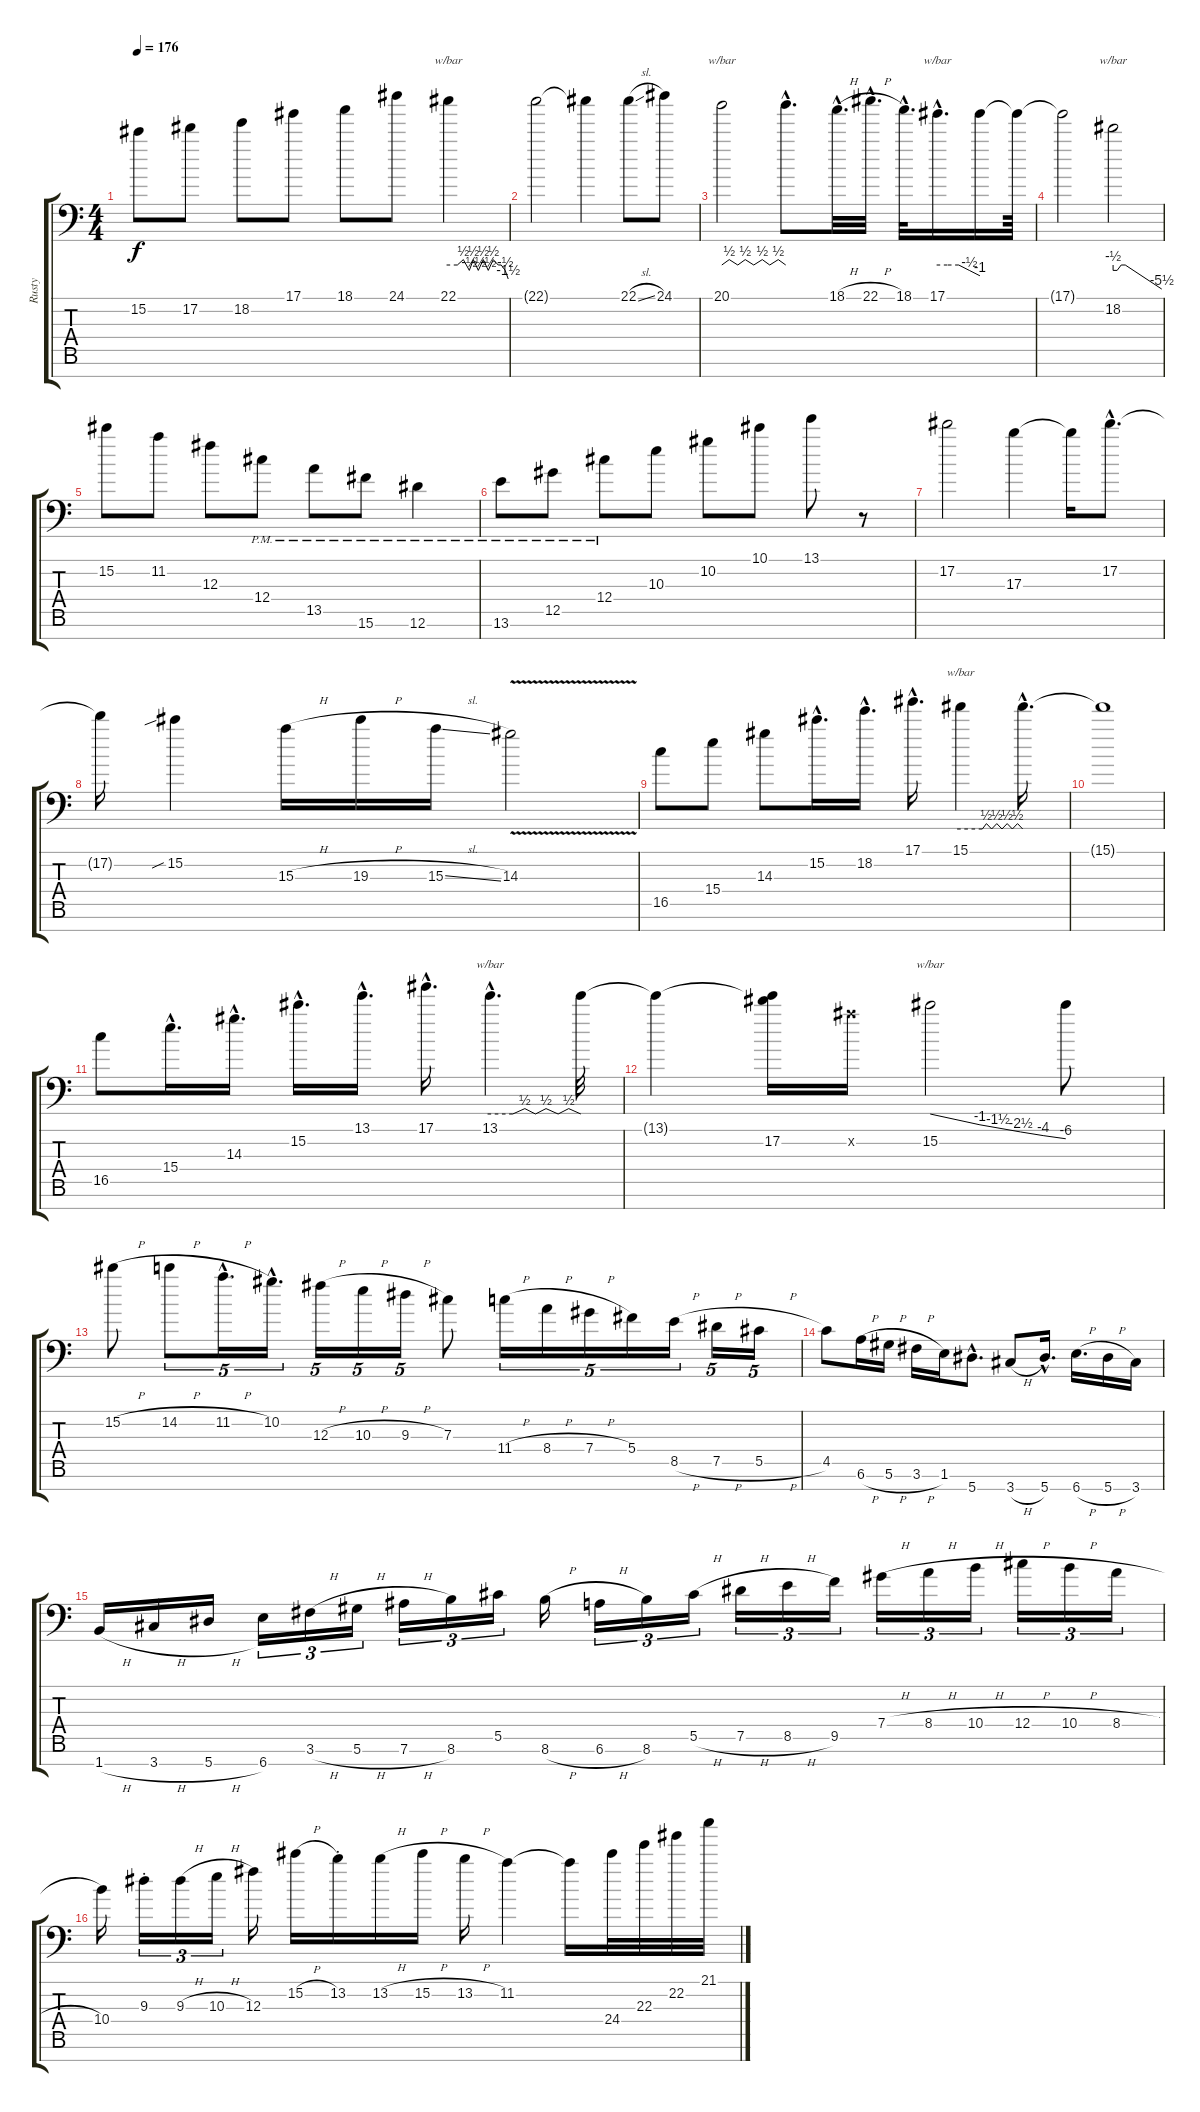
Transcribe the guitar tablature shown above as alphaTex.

\track ("Rusty" "Rusty") {instrument distortionguitar}
\staff {score tabs}
\tuning (Eb4 Bb3 Gb3 Db3 Ab2 Eb2 Bb1) {hide}
\ts (4 4)
\tempo 176
\clef f4
\ks c
15.2.8{dy f} 17.2.8 18.2.8 17.1.8 18.1.8 24.1.8 22.1.4{tbe (custom default 0 0 9 0 15 2 21 -2 25 2 30 -2 35 2 40 -2 45 2 50 0 53 0 57 -2 60 -6)} |
22.1{t}.2 22.1{t}.4 22.1{sl}.8 24.1.8 |
20.1.2{tbe (custom default 0 0 7 2 15 0 22 2 30 0 38 2 45 0 53 2 60 0)} 20.1{hac t}.8{d} 18.1{h hac}.32{d} 22.1{h hac}.32{d} 18.1{hac}.32{d} 17.1{hac}.16{d tbe (custom default 0 0 14 0 30 0 45 -2 60 -4)} 17.1{t}.16 17.1{t}.64 |
17.1{t}.2 18.2.2{tbe (custom default 0 -2 5 -2 10 0 15 0 60 -22)} |
15.2.8 11.2.8 12.3.8 12.4{pm}.8 13.5{pm}.8 15.6{pm}.8 12.6{pm}.4 |
13.6{pm}.8 12.5{pm}.8 12.4{pm}.8 10.3.8 10.2.8 10.1.8 13.1.8 r.8 |
17.2.2 17.3.4 17.3{t}.16 17.2{hac}.8{d} |
17.2{t}.16 15.2{sib}.4 15.3{h}.16 19.3{h}.16 15.3{sl}.16 14.3{v}.2 |
16.5.8 15.4.8 14.3.8 15.2{hac}.16{d} 18.2{hac}.16{d} 17.1{hac}.16{d} 15.1.4{tbe (custom default 0 0 21 0 25 2 30 0 35 2 40 0 45 2 50 0 55 2 60 0)} 15.1{hac t}.16{d} |
15.1{t}.1 |
16.5.8 15.4{hac}.16{d} 14.3{hac}.16{d} 15.2{hac}.16{d} 13.1{hac}.16{d} 17.1{hac}.16{d} 13.1{hac}.4{d tbe (custom default 0 0 15 0 23 2 30 0 37 2 45 0 52 2 60 0)} 13.1{t}.32 |
13.1{t}.4 (13.1{t} 17.2).16 12.2{x}.16 15.2.2{tbe (custom default 0 0 22 -4 30 -6 40 -10 50 -16 60 -24)} 15.2{t}.8 |
15.2{h}.8 14.2{h}.8{tu (5 4)} 11.2{h hac}.16{d tu (5 4)} 10.2{hac}.16{d tu (5 4)} 12.3{h}.16{tu (5 4)} 10.3{h}.16{tu (5 4)} 9.3{h}.16{tu (5 4)} 7.3.8 11.4{h}.16{tu (5 4)} 8.4{h}.16{tu (5 4)} 7.4{h}.16{tu (5 4)} 5.4.16{tu (5 4)} 8.5{h}.16{tu (5 4)} 7.5{h}.16{tu (5 4)} 5.5{h}.16{tu (5 4)} |
4.5.8 6.6{h}.16 5.6{h}.16 3.6{h}.16 1.6.16 5.7{hac}.8{d} 3.7{h}.8 5.7{hac}.16{d} 6.7{h}.16{d} 5.7{h}.16 3.7.16 |
1.7{h}.16 3.7{h}.16 5.7{h}.16 6.7.16{tu (3 2)} 3.6{h}.16{tu (3 2)} 5.6{h}.16{tu (3 2)} 7.6{h}.16{tu (3 2)} 8.6.16{tu (3 2)} 5.5.16{tu (3 2)} 8.6{h}.16 6.6{h}.16{tu (3 2)} 8.6.16{tu (3 2)} 5.5{h}.16{tu (3 2)} 7.5{h}.16{tu (3 2)} 8.5{h}.16{tu (3 2)} 9.5.16{tu (3 2)} 7.4{h}.16{tu (3 2)} 8.4{h}.16{tu (3 2)} 10.4{h}.16{tu (3 2)} 12.4{h}.16{tu (3 2)} 10.4{h}.16{tu (3 2)} 8.4{h}.16{tu (3 2)} |
10.4.16 9.3{st}.16{tu (3 2)} 9.3{h}.16{tu (3 2)} 10.3{h}.16{tu (3 2)} 12.3.16 15.2{h}.16 13.2{st}.16 13.2{h}.16 15.2{h}.16 13.2{h}.16 11.2.4 11.2{t}.16 24.4.32 22.3.32 22.2.32 21.1.32
